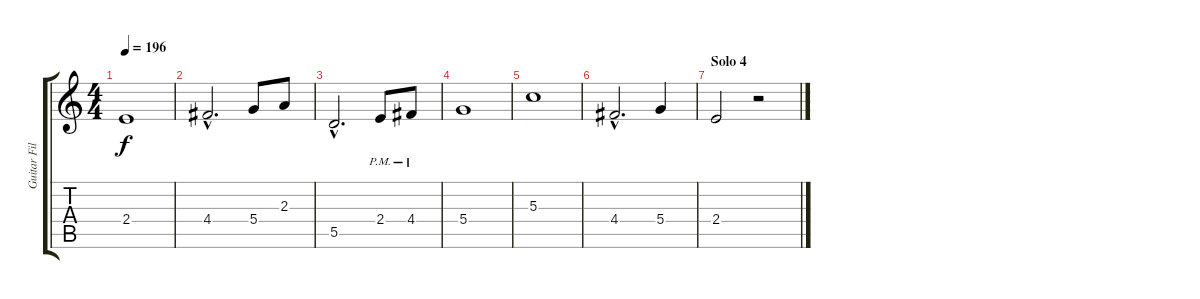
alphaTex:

\track ("Guitar Fills" "Guitar Fil") {instrument distortionguitar}
\staff {score tabs}
\tuning (E4 B3 G3 D3 A2 E2) {hide}
\ts (4 4)
\tempo 196
\clef g2
\ks c
2.4.1{dy f} |
4.4{hac}.2{d} 5.4.8 2.3.8 |
5.5{hac}.2{d} 2.4{pm}.8 4.4{pm}.8 |
5.4.1 |
5.3.1 |
4.4{hac}.2{d} 5.4.4 |
\section ("" "Solo 4")
2.4.2 r.2
